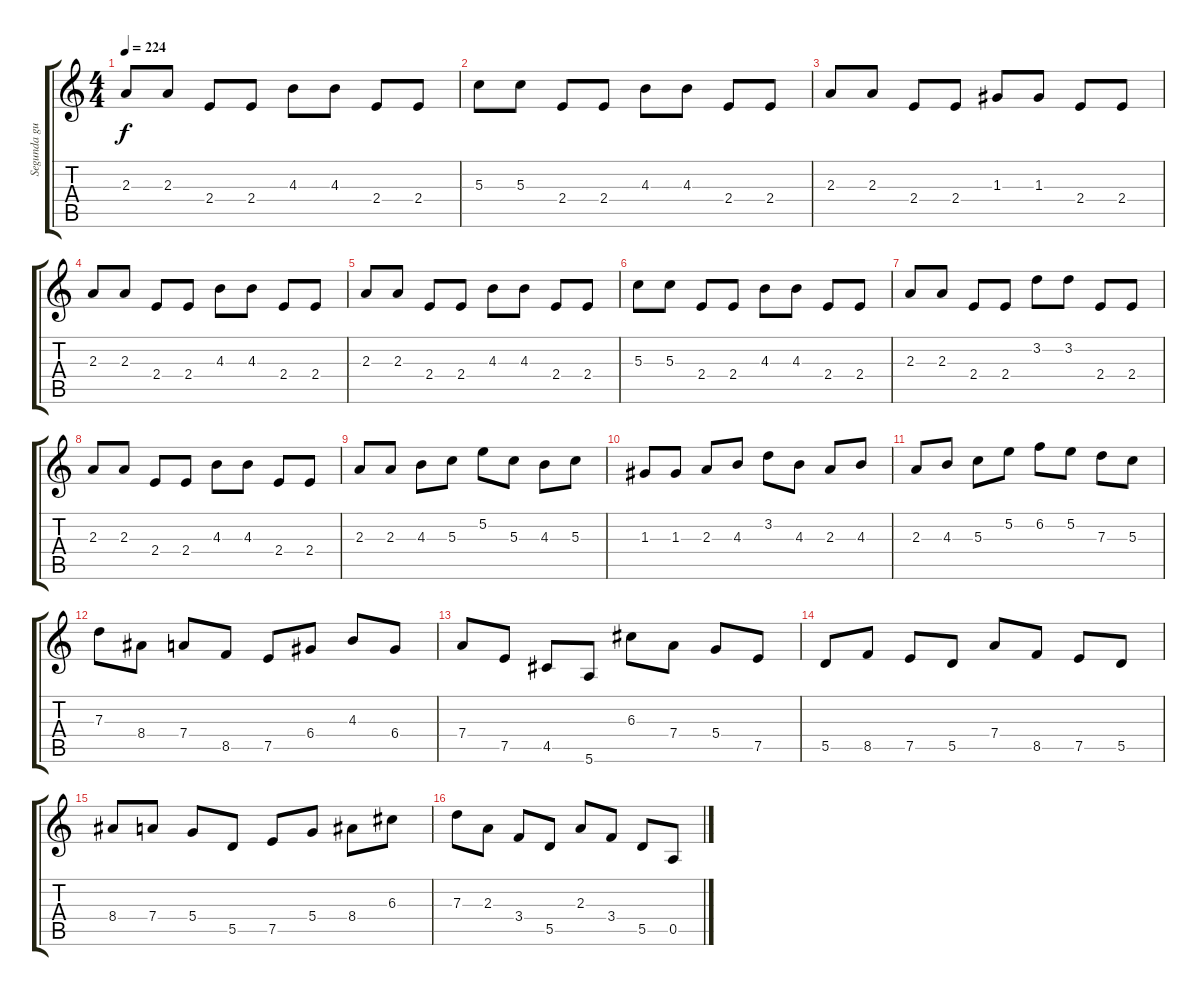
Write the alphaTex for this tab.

\track ("Segunda guitarra" "Segunda gu") {instrument distortionguitar}
\staff {score tabs}
\tuning (E4 B3 G3 D3 A2 E2) {hide}
\ts (4 4)
\tempo 224
\clef g2
\ks c
2.3.8{dy f} 2.3.8 2.4.8 2.4.8 4.3.8 4.3.8 2.4.8 2.4.8 |
5.3.8 5.3.8 2.4.8 2.4.8 4.3.8 4.3.8 2.4.8 2.4.8 |
2.3.8 2.3.8 2.4.8 2.4.8 1.3.8 1.3.8 2.4.8 2.4.8 |
2.3.8 2.3.8 2.4.8 2.4.8 4.3.8 4.3.8 2.4.8 2.4.8 |
2.3.8 2.3.8 2.4.8 2.4.8 4.3.8 4.3.8 2.4.8 2.4.8 |
5.3.8 5.3.8 2.4.8 2.4.8 4.3.8 4.3.8 2.4.8 2.4.8 |
2.3.8 2.3.8 2.4.8 2.4.8 3.2.8 3.2.8 2.4.8 2.4.8 |
2.3.8 2.3.8 2.4.8 2.4.8 4.3.8 4.3.8 2.4.8 2.4.8 |
2.3.8 2.3.8 4.3.8 5.3.8 5.2.8 5.3.8 4.3.8 5.3.8 |
1.3.8 1.3.8 2.3.8 4.3.8 3.2.8 4.3.8 2.3.8 4.3.8 |
2.3.8 4.3.8 5.3.8 5.2.8 6.2.8 5.2.8 7.3.8 5.3.8 |
7.3.8 8.4.8 7.4.8 8.5.8 7.5.8 6.4.8 4.3.8 6.4.8 |
7.4.8 7.5.8 4.5.8 5.6.8 6.3.8 7.4.8 5.4.8 7.5.8 |
5.5.8 8.5.8 7.5.8 5.5.8 7.4.8 8.5.8 7.5.8 5.5.8 |
8.4.8 7.4.8 5.4.8 5.5.8 7.5.8 5.4.8 8.4.8 6.3.8 |
7.3.8 2.3.8 3.4.8 5.5.8 2.3.8 3.4.8 5.5.8 0.5.8
